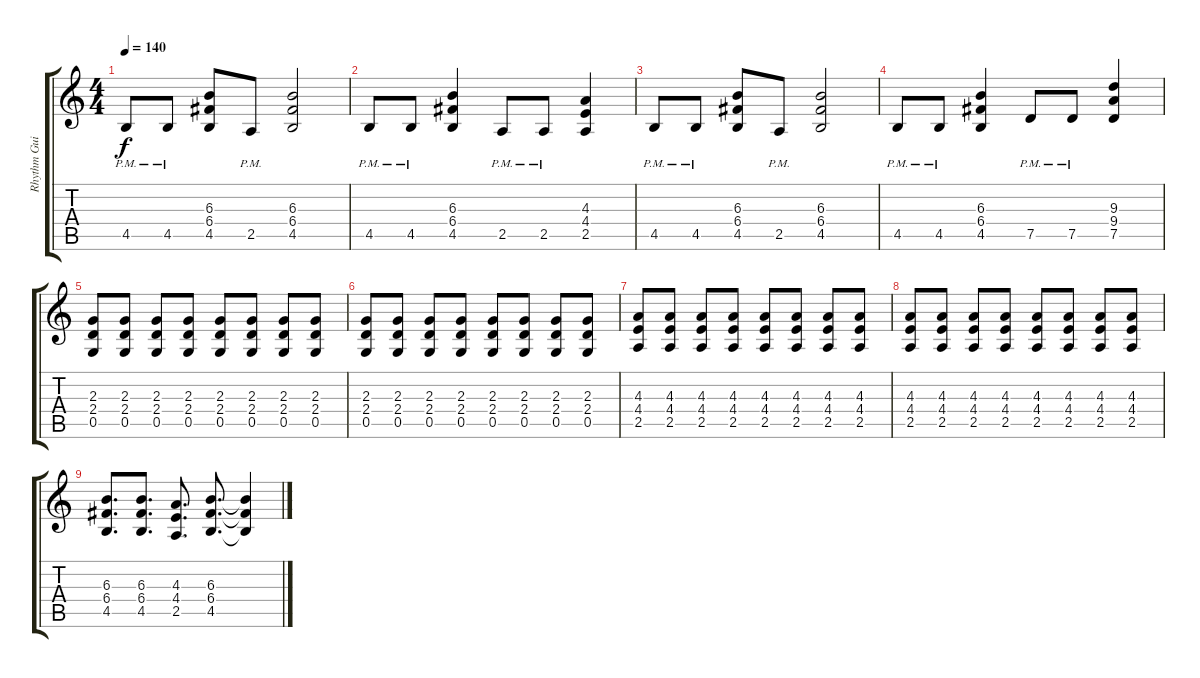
\track ("Rhythm Guitar" "Rhythm Gui") {instrument distortionguitar}
\staff {score tabs}
\tuning (D4 A3 F3 C3 G2 C2) {hide}
\ts (4 4)
\tempo 140
\clef g2
\ks c
4.5{pm}.8{dy f} 4.5{pm}.8 (6.3 6.4 4.5).8 2.5{pm}.8 (6.3 6.4 4.5).2 |
4.5{pm}.8 4.5{pm}.8 (6.3 6.4 4.5).4 2.5{pm}.8 2.5{pm}.8 (4.3 4.4 2.5).4 |
4.5{pm}.8 4.5{pm}.8 (6.3 6.4 4.5).8 2.5{pm}.8 (6.3 6.4 4.5).2 |
4.5{pm}.8 4.5{pm}.8 (6.3 6.4 4.5).4 7.5{pm}.8 7.5{pm}.8 (9.3 9.4 7.5).4 |
(2.3 2.4 0.5).8 (2.3 2.4 0.5).8 (2.3 2.4 0.5).8 (2.3 2.4 0.5).8 (2.3 2.4 0.5).8 (2.3 2.4 0.5).8 (2.3 2.4 0.5).8 (2.3 2.4 0.5).8 |
(2.3 2.4 0.5).8 (2.3 2.4 0.5).8 (2.3 2.4 0.5).8 (2.3 2.4 0.5).8 (2.3 2.4 0.5).8 (2.3 2.4 0.5).8 (2.3 2.4 0.5).8 (2.3 2.4 0.5).8 |
(4.3 4.4 2.5).8 (4.3 4.4 2.5).8 (4.3 4.4 2.5).8 (4.3 4.4 2.5).8 (4.3 4.4 2.5).8 (4.3 4.4 2.5).8 (4.3 4.4 2.5).8 (4.3 4.4 2.5).8 |
(4.3 4.4 2.5).8 (4.3 4.4 2.5).8 (4.3 4.4 2.5).8 (4.3 4.4 2.5).8 (4.3 4.4 2.5).8 (4.3 4.4 2.5).8 (4.3 4.4 2.5).8 (4.3 4.4 2.5).8 |
(6.3 6.4 4.5).8{d} (6.3 6.4 4.5).8{d} (4.3 4.4 2.5).8{d} (6.3 6.4 4.5).8{d} (6.3{t} 6.4{t} 4.5{t}).4
